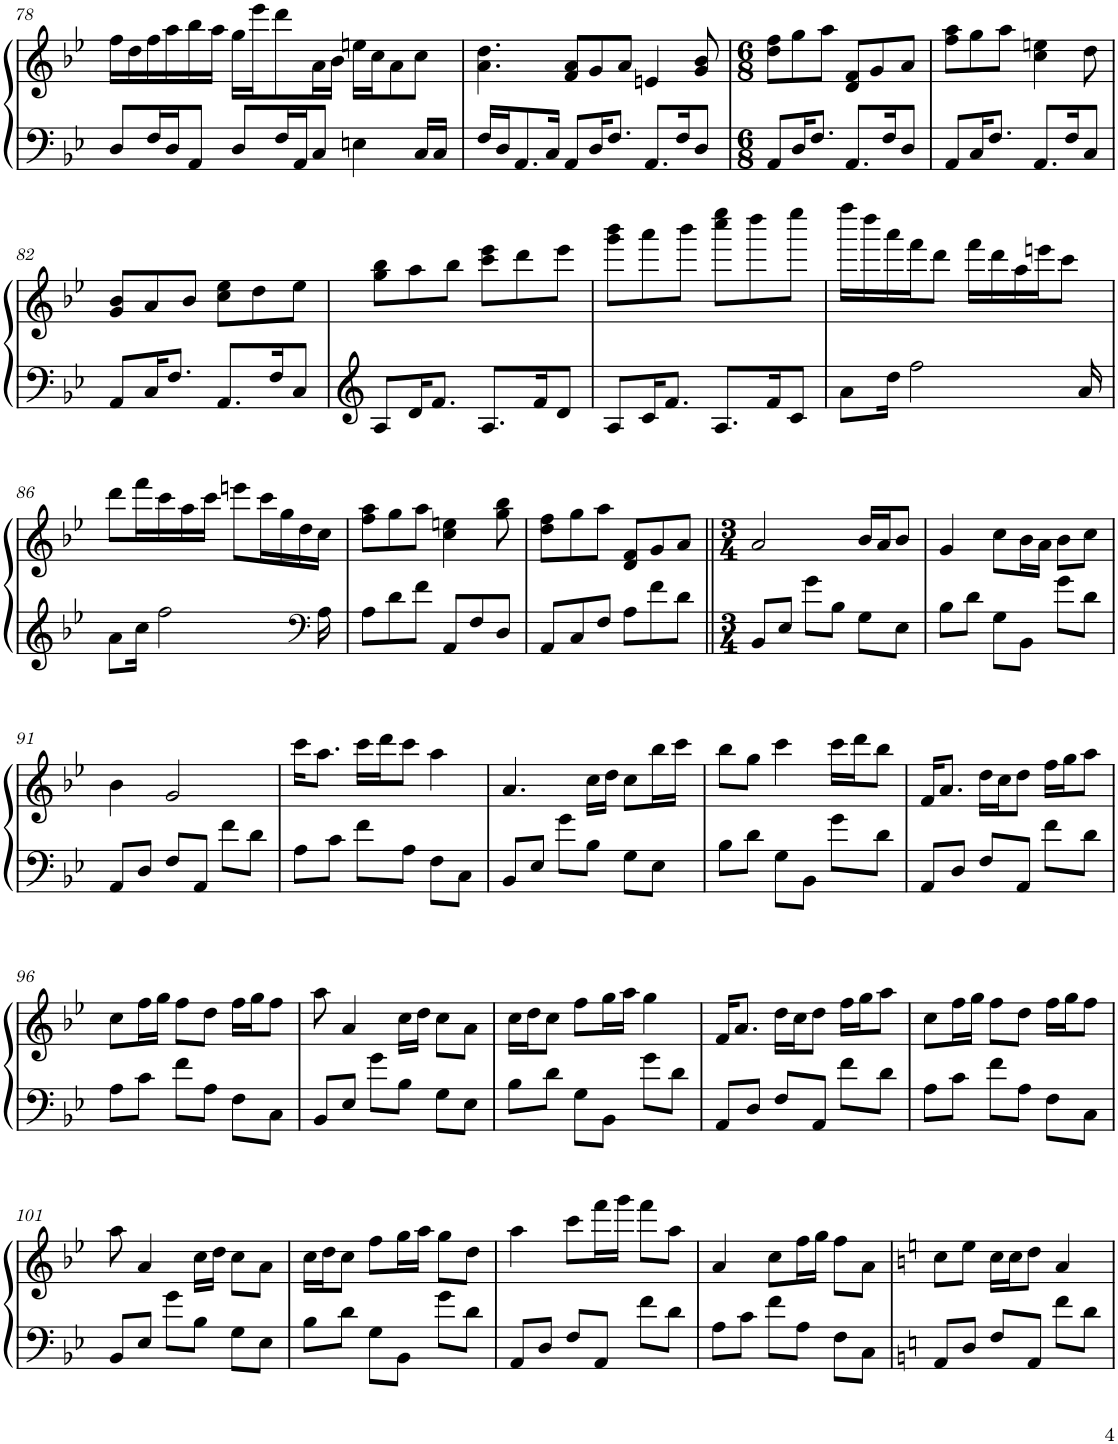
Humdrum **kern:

**kern	**kern
*part1	*part1
*staff2	*staff1
*I"Piano	*
*I'Pno.	*
!!LO:PB:g=z
*clefF4	*clefG2
*k[b-e-]	*k[b-e-]
*M9/8	*M9/8
=78	=78
8D/L	16ff\LL
.	16dd\
16F/L	16ff\
16D/J	16aa\
8AA/J	16bb-\
.	16aa\JJ
8D/L	16gg\LL
.	16eee-\J
16F/L	8ddd\
16AA/J	.
8C/J	16a\L
.	16b-\JJ
4En\	16een\LL
.	16cc\J
.	8a\
16C/LL	8cc\J
16C/JJ	.
=79	=79
16F/LL	4.a\ 4.dd\
16D/J	.
8.AA/	.
16C/Jk	.
8AA/L	8f/ 8a/L
16D/K	8g/
8.F/J	.
.	8a/J
8.AA/L	4en/
16F/K	.
8D/J	8g/ 8b-/
=80	=80
*M6/8	*M6/8
8AA/L	8dd\ 8ff\L
16D/K	8gg\
8.F/J	.
.	8aa\J
8.AA/L	8d/ 8f/L
.	8g/
16F/K	.
8D/J	8a/J
=81	=81
8AA/L	8ff\ 8aa\L
16C/K	8gg\
8.F/J	.
.	8aa\J
8.AA/L	4cc\ 4een\
16F/K	.
8C/J	8dd\
!!LO:LB:g=z
=82	=82
8AA/L	8g/ 8b-/L
16C/K	8a/
8.F/J	.
.	8b-/J
8.AA/L	8cc\ 8ee-\L
.	8dd\
16F/K	.
8C/J	8ee-\J
=83	=83
8A/L	8gg\ 8bb-\L
16d/K	8aa\
8.f/J	.
.	8bb-\J
8.A/L	8ccc\ 8eee-\L
.	8ddd\
16f/K	.
8d/J	8eee-\J
=84	=84
8A/L	8ggg\ 8bbb-\L
16c/K	8aaa\
8.f/J	.
.	8bbb-\J
8.A/L	8cccc\ 8eeee-\L
.	8dddd\
16f/K	.
8c/J	8eeee-\J
=85	=85
8a\L	16ffff\LL
.	16dddd\
16dd\Jk	16aaa\
2ff\	16fff\J
.	8ddd\J
.	16fff\LL
.	16ddd\
.	16aa\
.	16eeen\J
.	8ccc\J
16a/	.
!!LO:LB:g=z
=86	=86
8a\L	8ddd\L
16cc\Jk	16fff\L
2ff\	16ccc\
.	16aa\
.	16ccc\JJ
.	8eeen\L
.	16ccc\L
.	16gg\
.	16dd\
*clefF4	*
16A\	16cc\JJ
=87	=87
8A\L	8ff\ 8aa\L
8d\	8gg\
8f\J	8aa\J
8AA/L	4cc\ 4een\
8F/	.
8D/J	8gg\ 8bb-\
=88	=88
8AA/L	8dd\ 8ff\L
8C/	8gg\
8F/J	8aa\J
8A\L	8d/ 8f/L
8f\	8g/
8d\J	8a/J
=89||	=89||
*M3/4	*M3/4
8BB-/L	2a/
8E-/J	.
8g\L	.
8B-\J	.
8G\L	16b-/LL
.	16a/J
8E-\J	8b-/J
=90	=90
8B-\L	4g/
8d\J	.
8G\L	8cc\L
8BB-\J	16b-\L
.	16a\JJ
8g\L	8b-\L
8d\J	8cc\J
!!LO:LB:g=z
=91	=91
8AA/L	4b-\
8D/J	.
8F/L	2g/
8AA/J	.
8f\L	.
8d\J	.
=92	=92
8A\L	16ccc\KL
.	8.aa\J
8c\J	.
8f\L	16ccc\LL
.	16ddd\J
8A\J	8ccc\J
8F\L	4aa\
8C\J	.
=93	=93
8BB-/L	4.a/
8E-/J	.
8g\L	.
8B-\J	16cc\LL
.	16dd\JJ
8G\L	8cc\L
8E-\J	16bb-\L
.	16ccc\JJ
=94	=94
8B-\L	8bb-\L
8d\J	8gg\J
8G\L	4ccc\
8BB-\J	.
8g\L	16ccc\LL
.	16ddd\J
8d\J	8bb-\J
=95	=95
8AA/L	16f/KL
.	8.a/J
8D/J	.
8F/L	16dd\LL
.	16cc\J
8AA/J	8dd\J
8f\L	16ff\LL
.	16gg\J
8d\J	8aa\J
!!LO:LB:g=z
=96	=96
8A\L	8cc\L
8c\J	16ff\L
.	16gg\JJ
8f\L	8ff\L
8A\J	8dd\J
8F\L	16ff\LL
.	16gg\J
8C\J	8ff\J
=97	=97
8BB-/L	8aa\
8E-/J	4a/
8g\L	.
8B-\J	16cc\LL
.	16dd\JJ
8G\L	8cc\L
8E-\J	8a\J
=98	=98
8B-\L	16cc\LL
.	16dd\J
8d\J	8cc\J
8G\L	8ff\L
8BB-\J	16gg\L
.	16aa\JJ
8g\L	4gg\
8d\J	.
=99	=99
8AA/L	16f/KL
.	8.a/J
8D/J	.
8F/L	16dd\LL
.	16cc\J
8AA/J	8dd\J
8f\L	16ff\LL
.	16gg\J
8d\J	8aa\J
=100	=100
8A\L	8cc\L
8c\J	16ff\L
.	16gg\JJ
8f\L	8ff\L
8A\J	8dd\J
8F\L	16ff\LL
.	16gg\J
8C\J	8ff\J
!!LO:LB:g=z
=101	=101
8BB-/L	8aa\
8E-/J	4a/
8g\L	.
8B-\J	16cc\LL
.	16dd\JJ
8G\L	8cc\L
8E-\J	8a\J
=102	=102
8B-\L	16cc\LL
.	16dd\J
8d\J	8cc\J
8G\L	8ff\L
8BB-\J	16gg\L
.	16aa\JJ
8g\L	8gg\L
8d\J	8dd\J
=103	=103
8AA/L	4aa\
8D/J	.
8F/L	8ccc\L
8AA/J	16fff\L
.	16ggg\JJ
8f\L	8fff\L
8d\J	8aa\J
=104	=104
8A\L	4a/
8c\J	.
8f\L	8cc\L
8A\J	16ff\L
.	16gg\JJ
8F\L	8ff\L
8C\J	8a\J
=105	=105
*k[]	*k[]
8AA/L	8cc\L
8D/J	8ee\J
8F/L	16cc\LL
.	16cc\J
8AA/J	8dd\J
8f\L	4a/
8d\J	.
=	=
*-	*-
